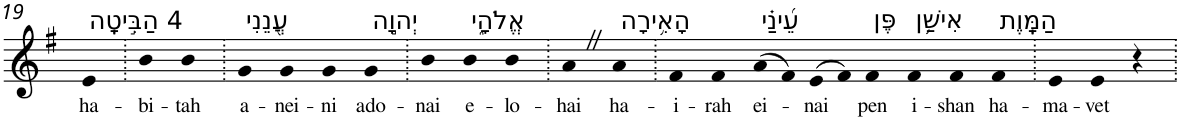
**kern	**text
*part1	*part1
*staff1	*staff1
*I"Piano	*
*I'Pno	*
!!LO:PB:g=z
*clefG2	*
*k[f#]	*
*G:	*
=19	=19
!LO:TX:a:t=4 הַבִּ֣יטָֽה	!
!	!LO:LY:b
4e	ha-
=20.	=20.
!	!LO:LY:b
4b	-bi-
!	!LO:LY:b
4b	-tah
=21.	=21.
!LO:TX:a:t=עֲ֭נֵנִי	!
!	!LO:LY:b
4g	a-
!	!LO:LY:b
4g	-nei-
!	!LO:LY:b
4g	-ni
!LO:TX:a:t=יְהוָ֣ה	!
!	!LO:LY:b
4g	ado-
=22.	=22.
!	!LO:LY:b
4b	-nai
!LO:TX:a:t=אֱלֹהָ֑י	!
!	!LO:LY:b
4b	e-
!	!LO:LY:b
4b	-lo-
=23.	=23.
!	!LO:LY:b
4aZ	-hai
!LO:TX:a:t=הָאִ֥ירָה	!
!	!LO:LY:b
4a	ha-
=24.	=24.
!	!LO:LY:b
4f#	-i-
!	!LO:LY:b
4f#	-rah
!LO:TX:a:t=עֵ֝ינַ֗י	!
!	!LO:LY:b
(>8a	ei-
8f#)	.
!	!LO:LY:b
(>8e	-nai
8f#)	.
!LO:TX:a:t=פֶּן	!
!	!LO:LY:b
4f#	pen
!LO:TX:a:t=אִישַׁ֥ן	!
!	!LO:LY:b
4f#	i-
!	!LO:LY:b
4f#	-shan
!LO:TX:a:t=הַמָּֽוֶת	!
!	!LO:LY:b
4f#	ha-
=25.	=25.
!	!LO:LY:b
4e	-ma-
!	!LO:LY:b
4e	-vet
4r	.
=.	=.
*-	*-
